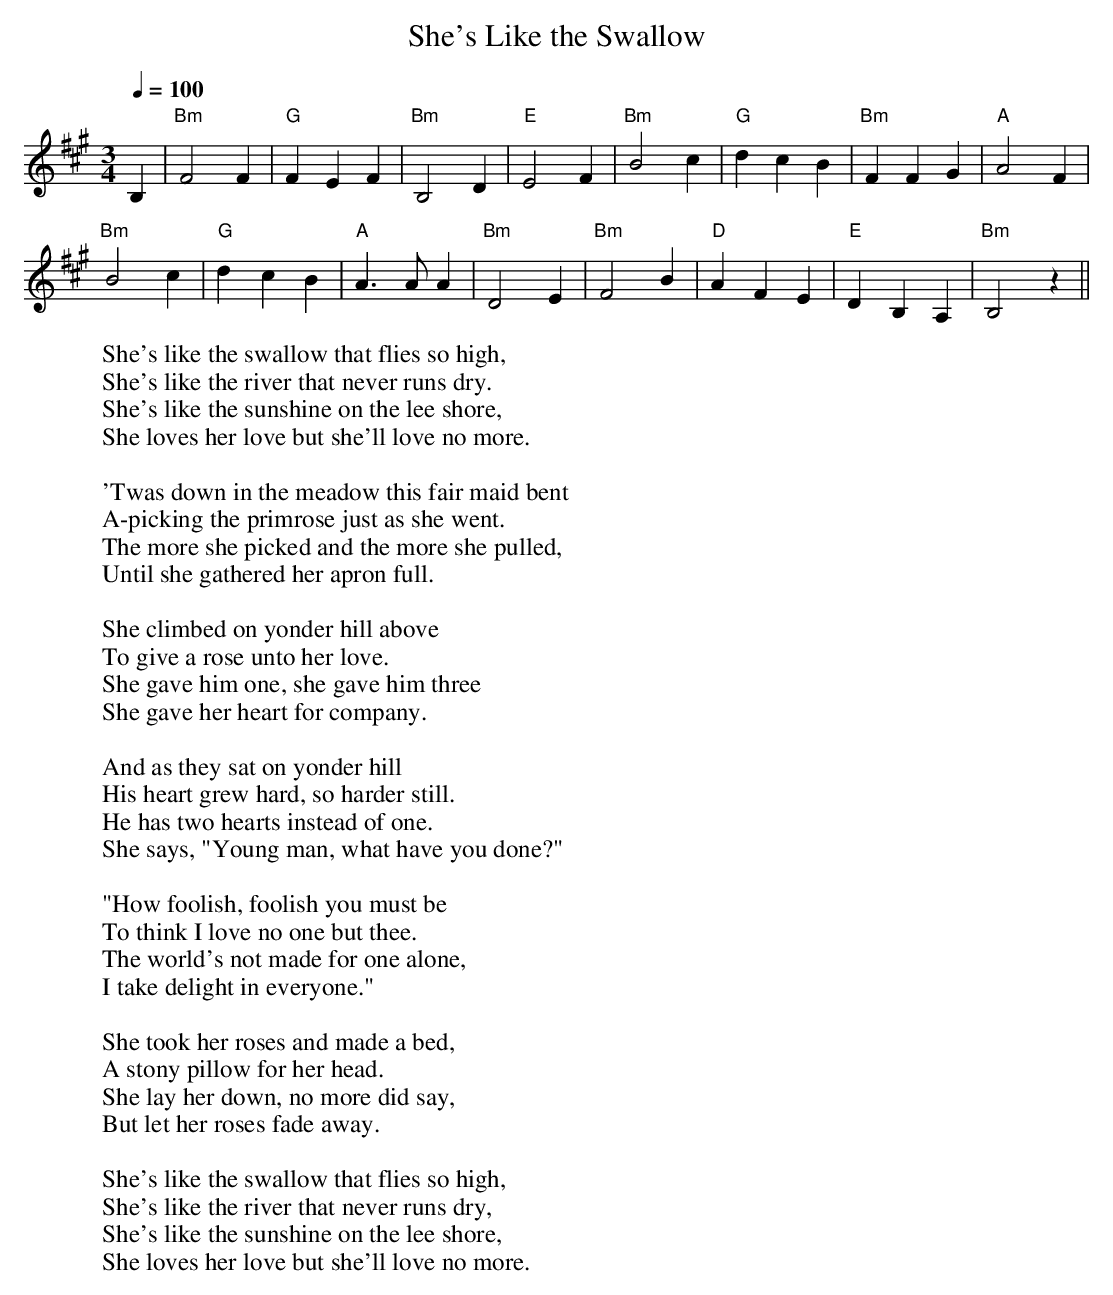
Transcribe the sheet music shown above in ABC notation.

X:1
T:She's Like the Swallow
M:3/4
L:1/8
Q:1/4=100
W:She's like the swallow that flies so high,
W:She's like the river that never runs dry.
W:She's like the sunshine on the lee shore,
W:She loves her love but she'll love no more.
W:
W:'Twas down in the meadow this fair maid bent
W:A-picking the primrose just as she went.
W:The more she picked and the more she pulled,
W:Until she gathered her apron full.
W:
W:She climbed on yonder hill above
W:To give a rose unto her love.
W:She gave him one, she gave him three
W:She gave her heart for company.
W:
W:And as they sat on yonder hill
W:His heart grew hard, so harder still.
W:He has two hearts instead of one.
W:She says, "Young man, what have you done?"
W:
W:"How foolish, foolish you must be
W:To think I love no one but thee.
W:The world's not made for one alone,
W:I take delight in everyone."
W:
W:She took her roses and made a bed,
W:A stony pillow for her head.
W:She lay her down, no more did say,
W:But let her roses fade away.
W:
W:She's like the swallow that flies so high,
W:She's like the river that never runs dry,
W:She's like the sunshine on the lee shore,
W:She loves her love but she'll love no more.
K:A
B,2|\
"Bm"F4 F2|"G"F2 E2 F2|"Bm"B,4 D2|"E"E4 F2|\
"Bm"B4 c2|"G"d2 c2 B2|"Bm"F2 F2 G2|"A"A4 F2|
"Bm"B4 c2|"G"d2- c2 B2|"A"A3A A2|"Bm"D4 E2|\
"Bm"F4 B2|"D"A2 F2 E2|"E"D2- B,2 A,2|"Bm"B,4 z2||
